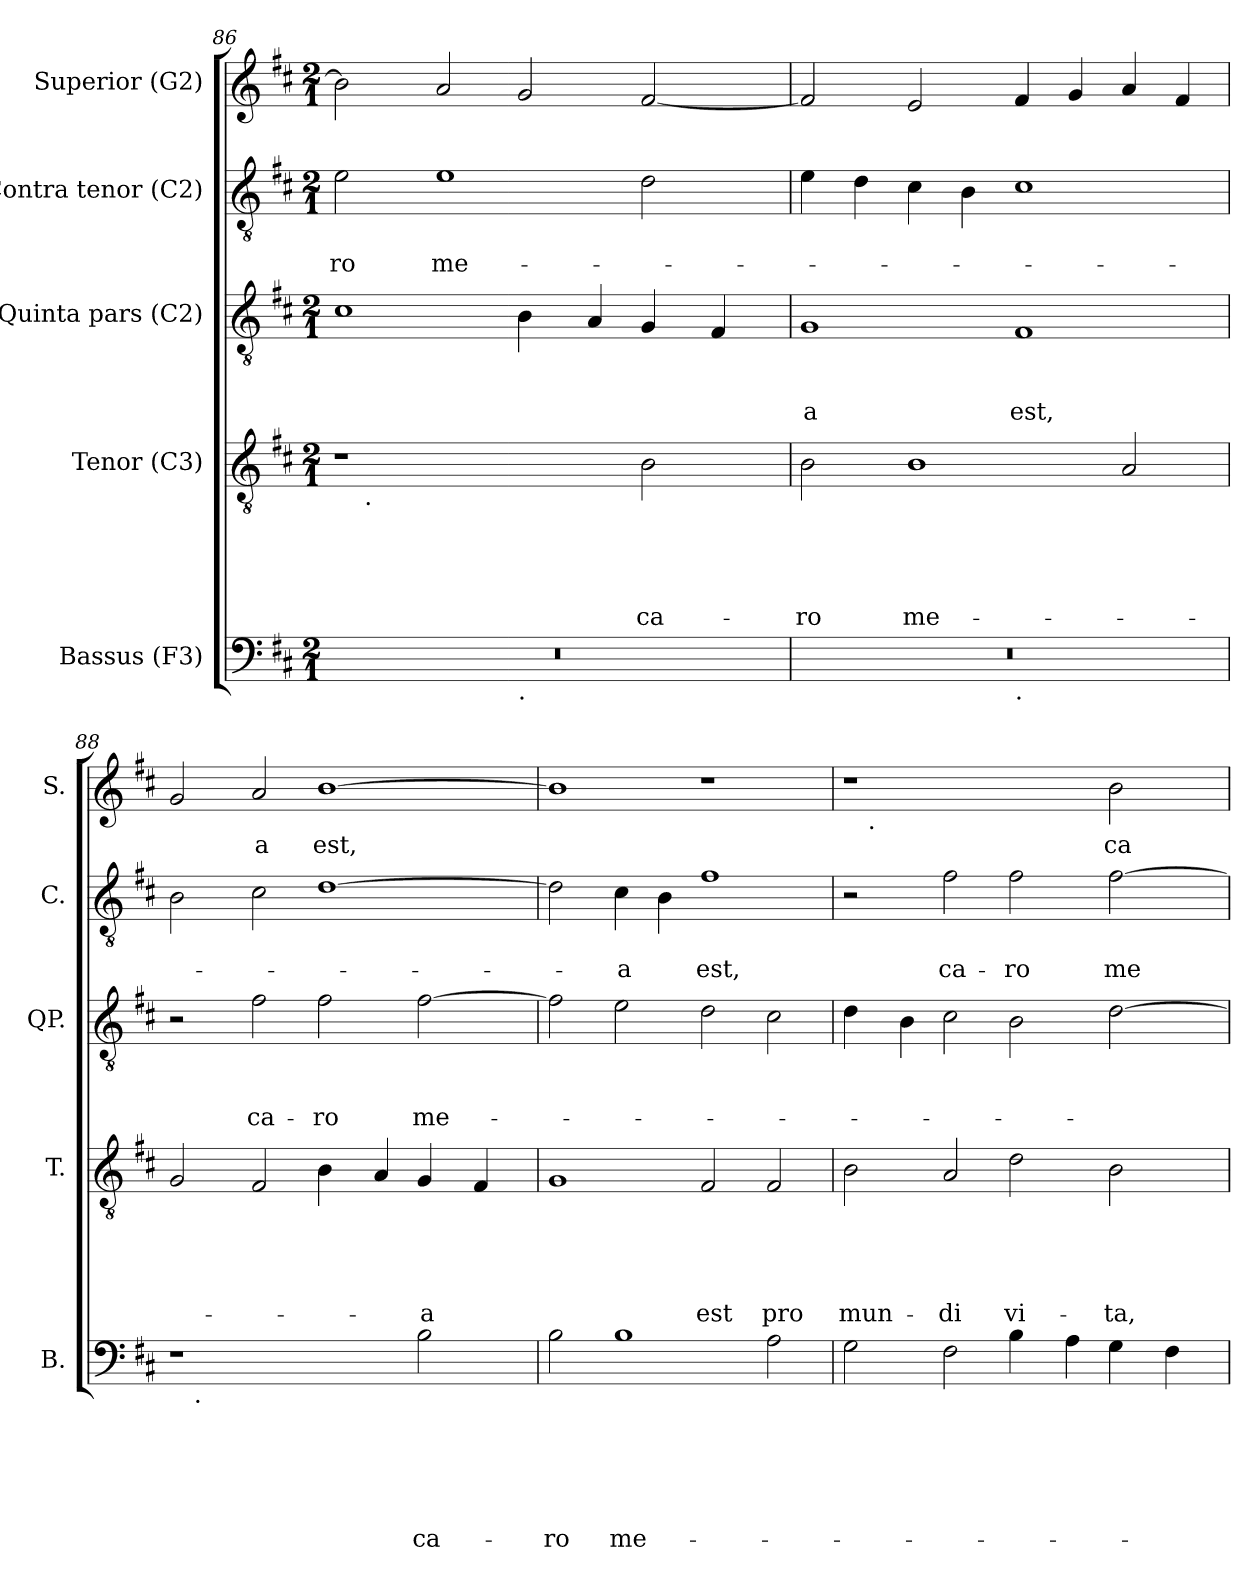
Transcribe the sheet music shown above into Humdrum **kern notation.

**kern	**text	**text	**text	**text	**text	**text	**kern	**text	**text	**text	**text	**text	**kern	**text	**text	**text	**kern	**text	**text	**kern	**text
*part5	*part5	*part5	*part5	*part5	*part5	*part5	*part4	*part4	*part4	*part4	*part4	*part4	*part3	*part3	*part3	*part3	*part2	*part2	*part2	*part1	*part1
*staff5	*staff5	*staff5	*staff5	*staff5	*staff5	*staff5	*staff4	*staff4	*staff4	*staff4	*staff4	*staff4	*staff3	*staff3	*staff3	*staff3	*staff2	*staff2	*staff2	*staff1	*staff1
*I"Bassus (F3)	*	*	*	*	*	*	*I"Tenor (C3)	*	*	*	*	*	*I"Quinta pars (C2)	*	*	*	*I"Contra tenor (C2)	*	*	*I"Superior (G2)	*
*I'B.	*	*	*	*	*	*	*I'T.	*	*	*	*	*	*I'QP.	*	*	*	*I'C.	*	*	*I'S.	*
*clefF4	*	*	*	*	*	*	*clefGv2	*	*	*	*	*	*clefGv2	*	*	*	*clefGv2	*	*	*clefG2	*
*k[f#c#]	*	*	*	*	*	*	*k[f#c#]	*	*	*	*	*	*k[f#c#]	*	*	*	*k[f#c#]	*	*	*k[f#c#]	*
*D:	*	*	*	*	*	*	*D:	*	*	*	*	*	*D:	*	*	*	*D:	*	*	*D:	*
*M2/1	*	*	*	*	*	*	*M2/1	*	*	*	*	*	*M2/1	*	*	*	*M2/1	*	*	*M2/1	*
=86	=86	=86	=86	=86	=86	=86	=86	=86	=86	=86	=86	=86	=86	=86	=86	=86	=86	=86	=86	=86	=86
!	!	!	!	!	!	!	!	!	!	!	!	!	!	!	!	!	!	!	!LO:LY:b	!	!
*^	*	*	*	*	*	*	*^	*	*	*	*	*	*	*	*	*	*	*	*	*	*
0r	1ryy	.	.	.	.	.	.	1r	16.ryy	.	.	.	.	.	1c#	.	.	.	2e\	.	-ro	2b\]	.
!	!	!	!	!	!	!	!	!	!LO:TX:b:t=.	!	!	!	!	!	!	!	!	!	!	!	!	!	!
.	.	.	.	.	.	.	.	.	1ryy	.	.	.	.	.	.	.	.	.	.	.	.	.	.
!	!	!	!	!	!	!	!	!	!	!	!	!	!	!	!	!	!	!	!	!	!LO:LY:b	!	!
.	.	.	.	.	.	.	.	.	.	.	.	.	.	.	.	.	.	.	1e	.	me-	2a/	.
!	!LO:TX:b:t=.	!	!	!	!	!	!	!	!	!	!	!	!	!	!	!	!	!	!	!	!	!	!
.	1ryy	.	.	.	.	.	.	2ryy	.	.	.	.	.	.	4B\	.	.	.	.	.	.	2g/	.
.	.	.	.	.	.	.	.	.	2ryy	.	.	.	.	.	.	.	.	.	.	.	.	.	.
.	.	.	.	.	.	.	.	.	.	.	.	.	.	.	4A/	.	.	.	.	.	.	.	.
!	!	!	!	!	!	!	!	!	!	!	!	!	!	!LO:LY:b	!	!	!	!	!	!	!	!	!
.	.	.	.	.	.	.	.	2B\	.	.	.	.	.	ca-	4G/	.	.	.	2d\	.	.	[<2f#/	.
.	.	.	.	.	.	.	.	.	4ryy	.	.	.	.	.	.	.	.	.	.	.	.	.	.
.	.	.	.	.	.	.	.	.	.	.	.	.	.	.	4F#/	.	.	.	.	.	.	.	.
.	.	.	.	.	.	.	.	.	8ryy	.	.	.	.	.	.	.	.	.	.	.	.	.	.
.	.	.	.	.	.	.	.	.	32ryy	.	.	.	.	.	.	.	.	.	.	.	.	.	.
=87	=87	=87	=87	=87	=87	=87	=87	=87	=87	=87	=87	=87	=87	=87	=87	=87	=87	=87	=87	=87	=87	=87	=87
!	!	!	!	!	!	!	!	!	!	!	!	!	!	!LO:LY:b	!	!	!	!LO:LY:b:rj	!	!	!	!	!
*	*	*	*	*	*	*	*	*v	*v	*	*	*	*	*	*	*	*	*	*	*	*	*	*
0r	1ryy	.	.	.	.	.	.	2B\	.	.	.	.	-ro	1G	.	.	-a	4e\	.	.	2f#/]	.
.	.	.	.	.	.	.	.	.	.	.	.	.	.	.	.	.	.	4d\	.	.	.	.
!	!	!	!	!	!	!	!	!	!	!	!	!	!LO:LY:b	!	!	!	!	!	!	!	!	!
.	.	.	.	.	.	.	.	1B	.	.	.	.	me-	.	.	.	.	4c#\	.	.	2e/	.
.	.	.	.	.	.	.	.	.	.	.	.	.	.	.	.	.	.	4B\	.	.	.	.
!	!LO:TX:b:t=.	!	!	!	!	!	!	!	!	!	!	!	!	!	!	!	!	!	!	!	!	!
!	!	!	!	!	!	!	!	!	!	!	!	!	!	!	!	!	!LO:LY:b	!	!	!	!	!
.	1ryy	.	.	.	.	.	.	.	.	.	.	.	.	1F#	.	.	est,	1c#	.	.	4f#/	.
.	.	.	.	.	.	.	.	.	.	.	.	.	.	.	.	.	.	.	.	.	4g/	.
.	.	.	.	.	.	.	.	2A/	.	.	.	.	.	.	.	.	.	.	.	.	4a/	.
.	.	.	.	.	.	.	.	.	.	.	.	.	.	.	.	.	.	.	.	.	4f#/	.
!!LO:LB:g=z
=88	=88	=88	=88	=88	=88	=88	=88	=88	=88	=88	=88	=88	=88	=88	=88	=88	=88	=88	=88	=88	=88	=88
1r	16.ryy	.	.	.	.	.	.	2G/	.	.	.	.	.	2r	.	.	.	2B\	.	.	2g/	.
!	!LO:TX:b:t=.	!	!	!	!	!	!	!	!	!	!	!	!	!	!	!	!	!	!	!	!	!
.	1ryy	.	.	.	.	.	.	.	.	.	.	.	.	.	.	.	.	.	.	.	.	.
!	!	!	!	!	!	!	!	!	!	!	!	!	!	!	!	!	!LO:LY:b	!	!	!	!	!LO:LY:b
.	.	.	.	.	.	.	.	2F#/	.	.	.	.	.	2f#\	.	.	ca-	2c#\	.	.	2a/	-a
!	!	!	!	!	!	!	!	!	!	!	!	!	!	!	!	!	!LO:LY:b	!	!	!	!	!LO:LY:b
2ryy	.	.	.	.	.	.	.	4B\	.	.	.	.	.	2f#\	.	.	-ro	[>1d	.	.	[>1b	est,
.	2ryy	.	.	.	.	.	.	.	.	.	.	.	.	.	.	.	.	.	.	.	.	.
.	.	.	.	.	.	.	.	4A/	.	.	.	.	.	.	.	.	.	.	.	.	.	.
!	!	!	!	!	!	!	!LO:LY:b	!	!	!	!	!	!LO:LY:b	!	!	!	!LO:LY:b	!	!	!	!	!
2B\	.	.	.	.	.	.	ca-	4G/	.	.	.	.	-a	[>2f#\	.	.	me-	.	.	.	.	.
.	4ryy	.	.	.	.	.	.	.	.	.	.	.	.	.	.	.	.	.	.	.	.	.
.	.	.	.	.	.	.	.	4F#/	.	.	.	.	.	.	.	.	.	.	.	.	.	.
.	8ryy	.	.	.	.	.	.	.	.	.	.	.	.	.	.	.	.	.	.	.	.	.
.	32ryy	.	.	.	.	.	.	.	.	.	.	.	.	.	.	.	.	.	.	.	.	.
=89	=89	=89	=89	=89	=89	=89	=89	=89	=89	=89	=89	=89	=89	=89	=89	=89	=89	=89	=89	=89	=89	=89
!	!	!	!	!	!	!	!LO:LY:b	!	!	!	!	!	!	!	!	!	!	!	!	!	!	!
*v	*v	*	*	*	*	*	*	*	*	*	*	*	*	*	*	*	*	*	*	*	*	*
2B\	.	.	.	.	.	-ro	1G	.	.	.	.	.	2f#\]	.	.	.	2d\]	.	.	1b]	.
!	!	!	!	!	!	!LO:LY:b	!	!	!	!	!	!	!	!	!	!	!	!	!LO:LY:b	!	!
1B	.	.	.	.	.	me-	.	.	.	.	.	.	2e\	.	.	.	4c#\	.	-a	.	.
.	.	.	.	.	.	.	.	.	.	.	.	.	.	.	.	.	4B\	.	.	.	.
!	!	!	!	!	!	!	!	!	!	!	!	!LO:LY:b	!	!	!	!	!	!	!LO:LY:b	!	!
.	.	.	.	.	.	.	2F#/	.	.	.	.	est	2d\	.	.	.	1f#	.	est,	1r	.
!	!	!	!	!	!	!	!	!	!	!	!	!LO:LY:b	!	!	!	!	!	!	!	!	!
2A\	.	.	.	.	.	.	2F#/	.	.	.	.	pro	2c#\	.	.	.	.	.	.	.	.
=90	=90	=90	=90	=90	=90	=90	=90	=90	=90	=90	=90	=90	=90	=90	=90	=90	=90	=90	=90	=90	=90
!	!	!	!	!	!	!	!	!	!	!	!	!LO:LY:b	!	!	!	!	!	!	!	!	!
*	*	*	*	*	*	*	*	*	*	*	*	*	*	*	*	*	*	*	*	*^	*
2G\	.	.	.	.	.	.	2B\	.	.	.	.	mun-	4d\	.	.	.	2r	.	.	1r	16.ryy	.
!	!	!	!	!	!	!	!	!	!	!	!	!	!	!	!	!	!	!	!	!	!LO:TX:b:t=.	!
.	.	.	.	.	.	.	.	.	.	.	.	.	.	.	.	.	.	.	.	.	1ryy	.
.	.	.	.	.	.	.	.	.	.	.	.	.	4B\	.	.	.	.	.	.	.	.	.
!	!	!	!	!	!	!	!	!	!	!	!	!LO:LY:b	!	!	!	!	!	!	!LO:LY:b	!	!	!
2F#\	.	.	.	.	.	.	2A/	.	.	.	.	-di	2c#\	.	.	.	2f#\	.	ca-	.	.	.
!	!	!	!	!	!	!	!	!	!	!	!	!LO:LY:b	!	!	!	!	!	!	!LO:LY:b	!	!	!
4B\	.	.	.	.	.	.	2d\	.	.	.	.	vi-	2B\	.	.	.	2f#\	.	-ro	2ryy	.	.
.	.	.	.	.	.	.	.	.	.	.	.	.	.	.	.	.	.	.	.	.	2ryy	.
4A\	.	.	.	.	.	.	.	.	.	.	.	.	.	.	.	.	.	.	.	.	.	.
!	!	!	!	!	!	!	!	!	!	!	!	!LO:LY:b	!	!	!	!	!	!	!LO:LY:b	!	!	!LO:LY:b
4G\	.	.	.	.	.	.	2B\	.	.	.	.	-ta,	[>2d\	.	.	.	[>2f#\	.	me-	2b\	.	ca-
.	.	.	.	.	.	.	.	.	.	.	.	.	.	.	.	.	.	.	.	.	4ryy	.
4F#\	.	.	.	.	.	.	.	.	.	.	.	.	.	.	.	.	.	.	.	.	.	.
.	.	.	.	.	.	.	.	.	.	.	.	.	.	.	.	.	.	.	.	.	8ryy	.
.	.	.	.	.	.	.	.	.	.	.	.	.	.	.	.	.	.	.	.	.	32ryy	.
*	*	*	*	*	*	*	*	*	*	*	*	*	*	*	*	*	*	*	*	*v	*v	*
=	=	=	=	=	=	=	=	=	=	=	=	=	=	=	=	=	=	=	=	=	=
*-	*-	*-	*-	*-	*-	*-	*-	*-	*-	*-	*-	*-	*-	*-	*-	*-	*-	*-	*-	*-	*-
